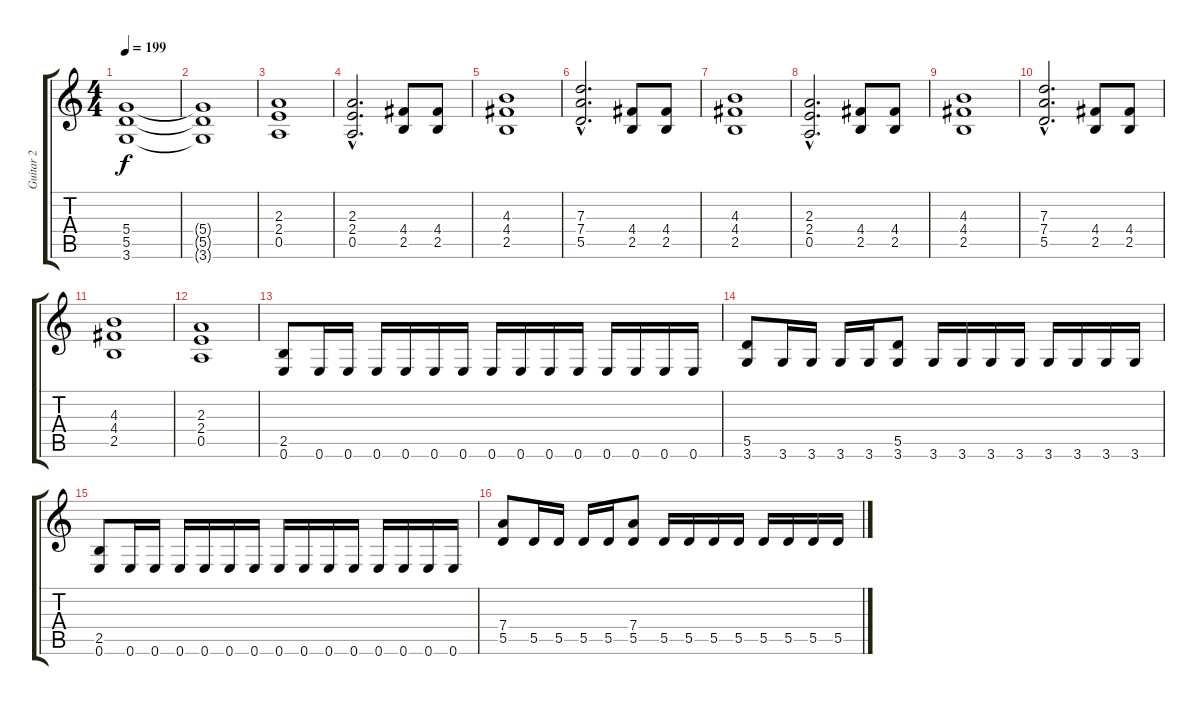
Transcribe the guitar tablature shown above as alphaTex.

\track ("Guitar 2" "Guitar 2") {instrument distortionguitar}
\staff {score tabs}
\tuning (E4 B3 G3 D3 A2 E2) {hide}
\ts (4 4)
\tempo 199
\clef g2
\ks c
(5.4 5.5 3.6).1{dy f} |
(5.4{t} 5.5{t} 3.6{t}).1 |
(2.3 2.4 0.5).1 |
(2.3{hac} 2.4{hac} 0.5{hac}).2{d} (4.4 2.5).8 (4.4 2.5).8 |
\section ("" "")
(4.3 4.4 2.5).1 |
(7.3{hac} 7.4{hac} 5.5{hac}).2{d} (4.4 2.5).8 (4.4 2.5).8 |
(4.3 4.4 2.5).1 |
(2.3{hac} 2.4{hac} 0.5{hac}).2{d} (4.4 2.5).8 (4.4 2.5).8 |
\section ("" "")
(4.3 4.4 2.5).1 |
(7.3{hac} 7.4{hac} 5.5{hac}).2{d} (4.4 2.5).8 (4.4 2.5).8 |
(4.3 4.4 2.5).1 |
(2.3 2.4 0.5).1 |
\section ("" "")
(2.5 0.6).8 0.6.16 0.6.16 0.6.16 0.6.16 0.6.16 0.6.16 0.6.16 0.6.16 0.6.16 0.6.16 0.6.16 0.6.16 0.6.16 0.6.16 |
(5.5 3.6).8 3.6.16 3.6.16 3.6.16 3.6.16 (5.5 3.6).8 3.6.16 3.6.16 3.6.16 3.6.16 3.6.16 3.6.16 3.6.16 3.6.16 |
(2.5 0.6).8 0.6.16 0.6.16 0.6.16 0.6.16 0.6.16 0.6.16 0.6.16 0.6.16 0.6.16 0.6.16 0.6.16 0.6.16 0.6.16 0.6.16 |
(7.4 5.5).8 5.5.16 5.5.16 5.5.16 5.5.16 (7.4 5.5).8 5.5.16 5.5.16 5.5.16 5.5.16 5.5.16 5.5.16 5.5.16 5.5.16
